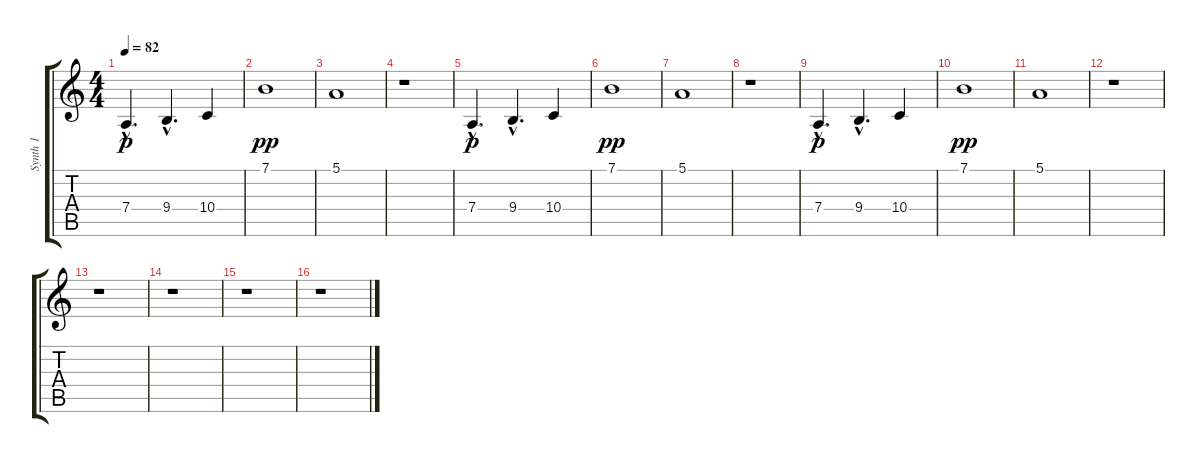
\track ("Synth 1" "Synth 1") {instrument pad8sweep}
\staff {score tabs}
\tuning (E4 B3 G3 D3 A2 E2) {hide}
\ts (4 4)
\tempo 82
\clef g2
\ks c
7.4{hac}.4{d dy p} 9.4{hac}.4{d} 10.4.4 |
7.1.1{dy pp} |
5.1.1 |
r.1 |
7.4{hac}.4{d dy p} 9.4{hac}.4{d} 10.4.4 |
7.1.1{dy pp} |
5.1.1 |
r.1 |
7.4{hac}.4{d dy p} 9.4{hac}.4{d} 10.4.4 |
7.1.1{dy pp} |
5.1.1 |
r.1 |
r.1 |
r.1 |
r.1 |
r.1
